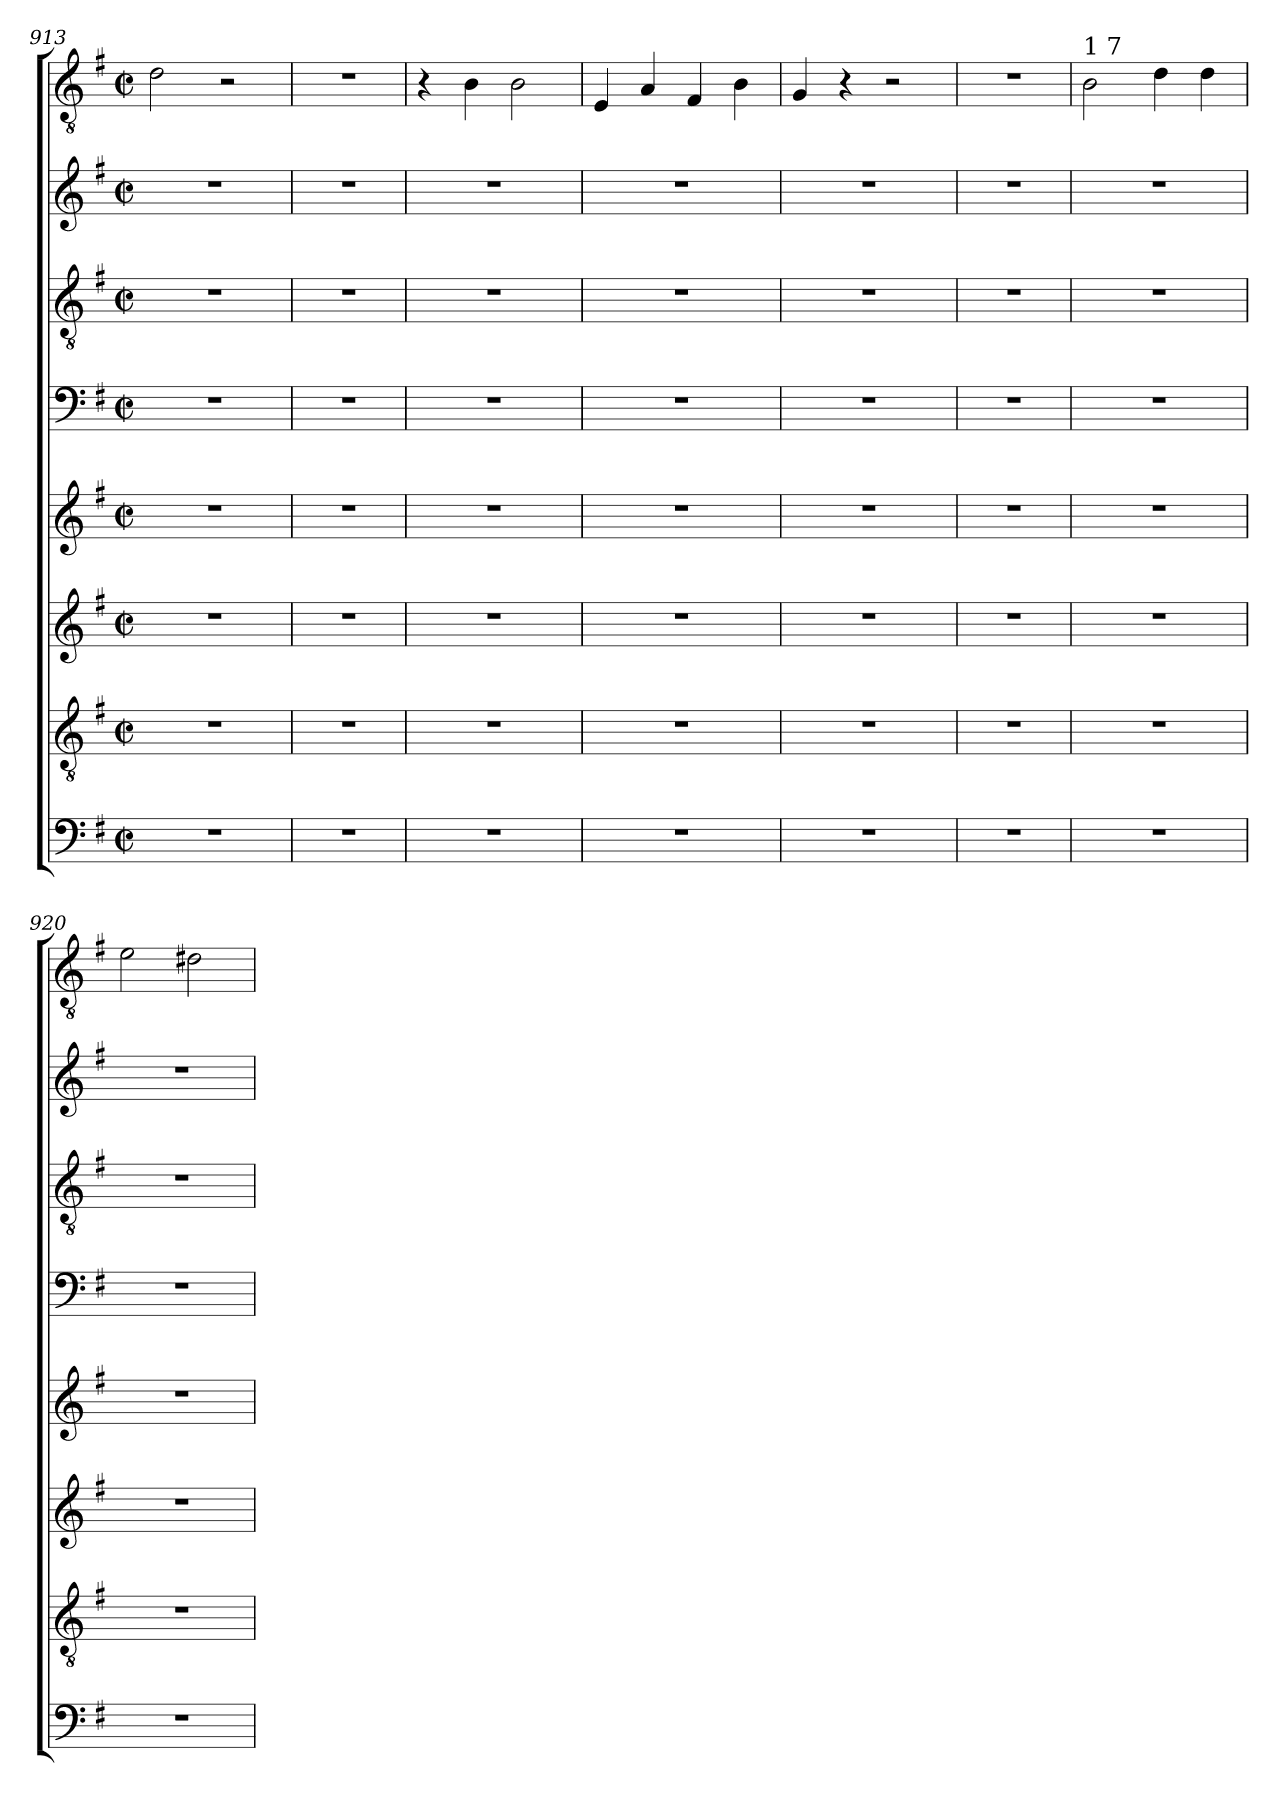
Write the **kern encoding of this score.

**kern	**kern	**kern	**kern	**kern	**kern	**kern	**kern
*part8	*part7	*part6	*part5	*part4	*part3	*part2	*part1
*staff8	*staff7	*staff6	*staff5	*staff4	*staff3	*staff2	*staff1
*clefF4	*clefGv2	*clefG2	*clefG2	*clefF4	*clefGv2	*clefG2	*clefGv2
*k[f#]	*k[f#]	*k[f#]	*k[f#]	*k[f#]	*k[f#]	*k[f#]	*k[f#]
*G:	*G:	*G:	*G:	*G:	*G:	*G:	*G:
*M2/2	*M2/2	*M2/2	*M2/2	*M2/2	*M2/2	*M2/2	*M2/2
*met(c|)	*met(c|)	*met(c|)	*met(c|)	*met(c|)	*met(c|)	*met(c|)	*met(c|)
=913	=913	=913	=913	=913	=913	=913	=913
1r	1r	1r	1r	1r	1r	1r	2d\
.	.	.	.	.	.	.	2r
=914	=914	=914	=914	=914	=914	=914	=914
1r	1r	1r	1r	1r	1r	1r	1r
=915	=915	=915	=915	=915	=915	=915	=915
1r	1r	1r	1r	1r	1r	1r	4r
.	.	.	.	.	.	.	4B\
.	.	.	.	.	.	.	2B\
=916	=916	=916	=916	=916	=916	=916	=916
1r	1r	1r	1r	1r	1r	1r	4E/
.	.	.	.	.	.	.	4A/
.	.	.	.	.	.	.	4F#/
.	.	.	.	.	.	.	4B\
=917	=917	=917	=917	=917	=917	=917	=917
1r	1r	1r	1r	1r	1r	1r	4G/
.	.	.	.	.	.	.	4r
.	.	.	.	.	.	.	2r
=918	=918	=918	=918	=918	=918	=918	=918
1r	1r	1r	1r	1r	1r	1r	1r
!!LO:LB:g=z
=919	=919	=919	=919	=919	=919	=919	=919
!	!	!	!	!	!	!	!LO:TX:a:t=1 7
1r	1r	1r	1r	1r	1r	1r	2B\
.	.	.	.	.	.	.	4d\
.	.	.	.	.	.	.	4d\
=920	=920	=920	=920	=920	=920	=920	=920
1r	1r	1r	1r	1r	1r	1r	2e\
.	.	.	.	.	.	.	2d#X\
=	=	=	=	=	=	=	=
*-	*-	*-	*-	*-	*-	*-	*-
